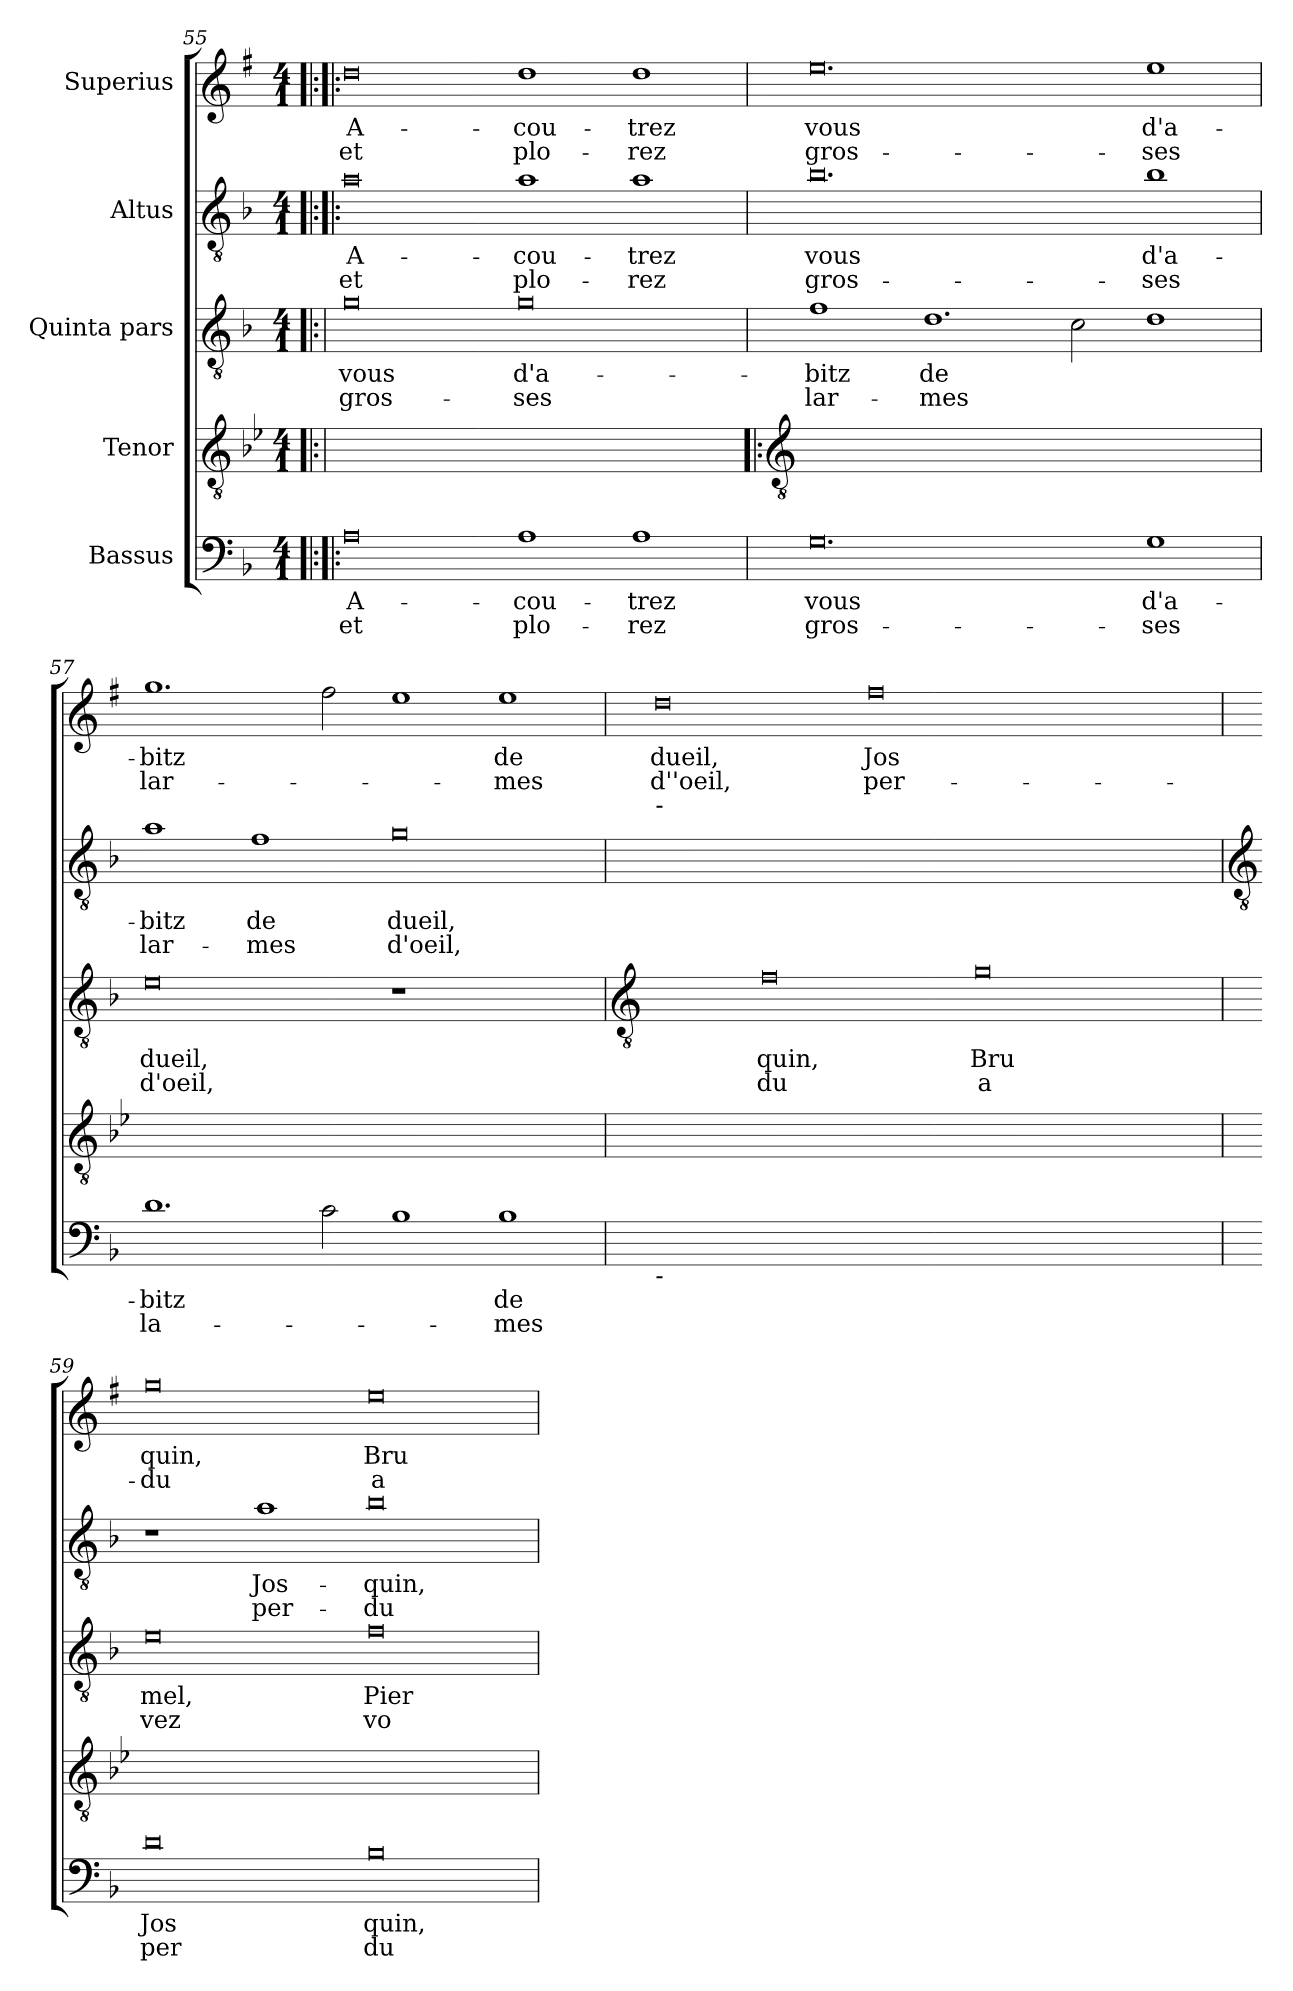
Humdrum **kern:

**kern	**text	**text	**kern	**kern	**text	**text	**kern	**text	**text	**kern	**text	**text
*part5	*part5	*part5	*part4	*part3	*part3	*part3	*part2	*part2	*part2	*part1	*part1	*part1
*staff5	*staff5	*staff5	*staff4	*staff3	*staff3	*staff3	*staff2	*staff2	*staff2	*staff1	*staff1	*staff1
*I"Bassus	*	*	*I"Tenor	*I"Quinta pars	*	*	*I"Altus	*	*	*I"Superius	*	*
!!LO:LB:g=z
*clefF4	*	*	*clefGv2	*clefGv2	*	*	*clefGv2	*	*	*clefG2	*	*
*	*	*	*	*	*	*	*	*	*	*ITrd1c2	*	*
*k[b-]	*	*	*k[b-e-]	*k[b-]	*	*	*k[b-]	*	*	*k[b-]	*	*
*F:	*	*	*B-:	*F:	*	*	*F:	*	*	*F:	*	*
*M4/1	*	*	*M4/1	*M4/1	*	*	*M4/1	*	*	*M4/1	*	*
=55!|:	=55!|:	=55!|:	=55	=55	=55!|:	=55!|:	=55!|:	=55!|:	=55!|:	=55!|:	=55!|:	=55!|:
!	!LO:LY:b	!LO:LY:b	!	!	!LO:LY:b	!LO:LY:b	!	!LO:LY:b	!LO:LY:b	!	!LO:LY:b	!LO:LY:b
0A	A-	-et	0Ayy_	0g	vous	gros-	0a	A-	-et	0cc	A-	-et
!	!LO:LY:b	!LO:LY:b	!	!	!LO:LY:b	!LO:LY:b	!	!LO:LY:b	!LO:LY:b	!	!LO:LY:b	!LO:LY:b
1A	cou-	-plo-	0Ayy]	0g	-d'a-	-ses	1a	cou-	-plo-	1cc	cou-	-plo-
!	!LO:LY:b	!LO:LY:b	!	!	!	!	!	!LO:LY:b	!LO:LY:b	!	!LO:LY:b	!LO:LY:b
1A	-trez	rez	.	.	.	.	1a	-trez	rez	1cc	-trez	rez
!!LO:LB:g=z
=56	=56	=56	=56!|:	=56	=56	=56	=56	=56	=56	=56	=56	=56
*	*	*	*clefGv2	*	*	*	*	*	*	*	*	*
!	!LO:LY:b	!LO:LY:b	!	!	!LO:LY:b	!LO:LY:b	!	!LO:LY:b	!LO:LY:b	!	!LO:LY:b	!LO:LY:b
0.G	vous	gros-	00ryy	1f	bitz	lar-	0.b-	vous	gros-	0.dd	vous	gros-
!	!	!	!	!	!LO:LY:b	!LO:LY:b	!	!	!	!	!	!
.	.	.	.	1.d	-de	mes	.	.	.	.	.	.
.	.	.	.	2c	.	.	.	.	.	.	.	.
!	!LO:LY:b	!LO:LY:b	!	!	!	!	!	!LO:LY:b	!LO:LY:b	!	!LO:LY:b	!LO:LY:b
1G	-d'a-	-ses	.	1d	.	.	1b-	-d'a-	-ses	1dd	-d'a-	-ses
=57	=57	=57	=57	=57	=57	=57	=57	=57	=57	=57	=57	=57
!	!LO:LY:b	!LO:LY:b	!	!	!LO:LY:b	!LO:LY:b	!	!LO:LY:b	!LO:LY:b	!	!LO:LY:b	!LO:LY:b
1.d	bitz	la-	00ryy	0e	dueil,	d'oeil,	1a	bitz	lar-	1.ff	bitz	lar-
!	!	!	!	!	!	!	!	!LO:LY:b	!LO:LY:b	!	!	!
.	.	.	.	.	.	.	1f	-de	mes	.	.	.
2c	.	.	.	.	.	.	.	.	.	2ee	.	.
!	!	!	!	!	!	!	!	!LO:LY:b	!LO:LY:b	!	!	!
1B-	.	.	.	1r	.	.	0g	dueil,	d'oeil,	1dd	.	.
!	!LO:LY:b	!LO:LY:b	!	!	!LO:LY:b	!LO:LY:b	!	!	!	!	!LO:LY:b	!LO:LY:b
1B-	-de	mes	.	[1ayy	Jos	per	.	.	.	1dd	-de	mes
!!LO:LB:g=z
=58	=58	=58	=58	=58	=58	=58	=58	=58	=58	=58	=58	=58
*	*	*	*	*clefGv2	*	*	*	*	*	*	*	*
!	!	!	!	!	!	!	!LO:TX:a:t=-	!	!	!	!	!
!LO:TX:b:t=-	!	!	!	!	!	!	!	!	!	!	!	!
!	!LO:LY:b	!LO:LY:b	!	!	!	!	!	!	!	!	!LO:LY:b	!LO:LY:b
[0Ayy	dueil,	d'oeil,	00ryy	1ayy]	.	.	[0ayy	.	.	0cc	dueil,	d''oeil,
!	!	!	!	!	!LO:LY:b	!LO:LY:b	!	!	!	!	!	!
.	.	.	.	0f	quin,	du	.	.	.	.	.	.
!	!	!	!	!	!	!	!	!	!	!	!LO:LY:b	!LO:LY:b
1.Ayy_	.	.	.	.	.	.	1.ayy_	.	.	0ee	Jos	per-
!	!	!	!	!	!LO:LY:b	!LO:LY:b	!	!	!	!	!	!
.	.	.	.	0g	Bru	a	.	.	.	.	.	.
2Ayy]	.	.	.	.	.	.	2ayy]	.	.	.	.	.
1ryy	.	.	1ryy	.	.	.	1ryy	.	.	1ryy	.	.
!!LO:LB:g=z
=59	=59	=59	=59	=59	=59	=59	=59	=59	=59	=59	=59	=59
*	*	*	*	*	*	*	*clefGv2	*	*	*	*	*
!	!LO:LY:b	!LO:LY:b	!	!	!LO:LY:b	!LO:LY:b	!	!	!	!	!LO:LY:b	!LO:LY:b
0d	Jos	per	00ryy	0e	mel,	vez	1r	.	.	0ff	-quin,	du
!	!	!	!	!	!	!	!	!LO:LY:b	!LO:LY:b	!	!	!
.	.	.	.	.	.	.	1a	Jos-	-per-	.	.	.
!	!LO:LY:b	!LO:LY:b	!	!	!LO:LY:b	!LO:LY:b	!	!LO:LY:b	!LO:LY:b	!	!LO:LY:b	!LO:LY:b
0B-	quin,	du	.	0f	Pier	vo	0b-	-quin,	du	0dd	Bru	a-
=	=	=	=	=	=	=	=	=	=	=	=	=
*-	*-	*-	*-	*-	*-	*-	*-	*-	*-	*-	*-	*-
